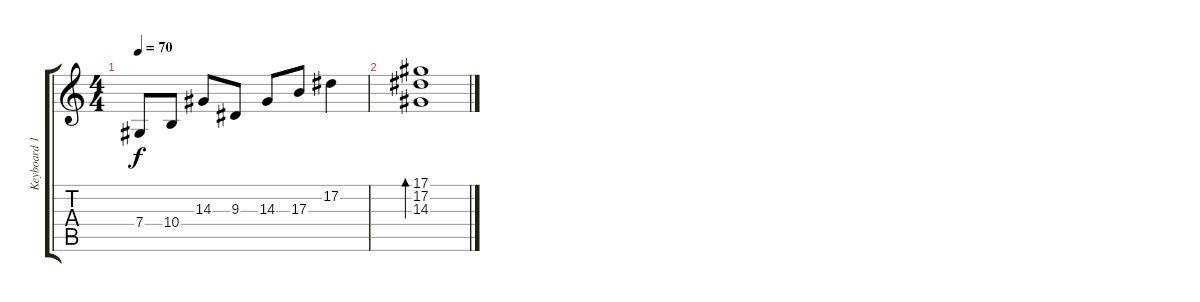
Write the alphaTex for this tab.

\track ("Keyboard 1" "Keyboard 1") {instrument synthstrings1}
\staff {score tabs}
\tuning (Eb4 Bb3 Gb3 Db3 Ab2 Eb2) {hide}
\ts (4 4)
\tempo 70
\clef g2
\ks c
7.4.8{dy f} 10.4.8 14.3.8 9.3.8 14.3.8 17.3.8 17.2.4 |
(17.1 17.2 14.3).1{bd 240}
